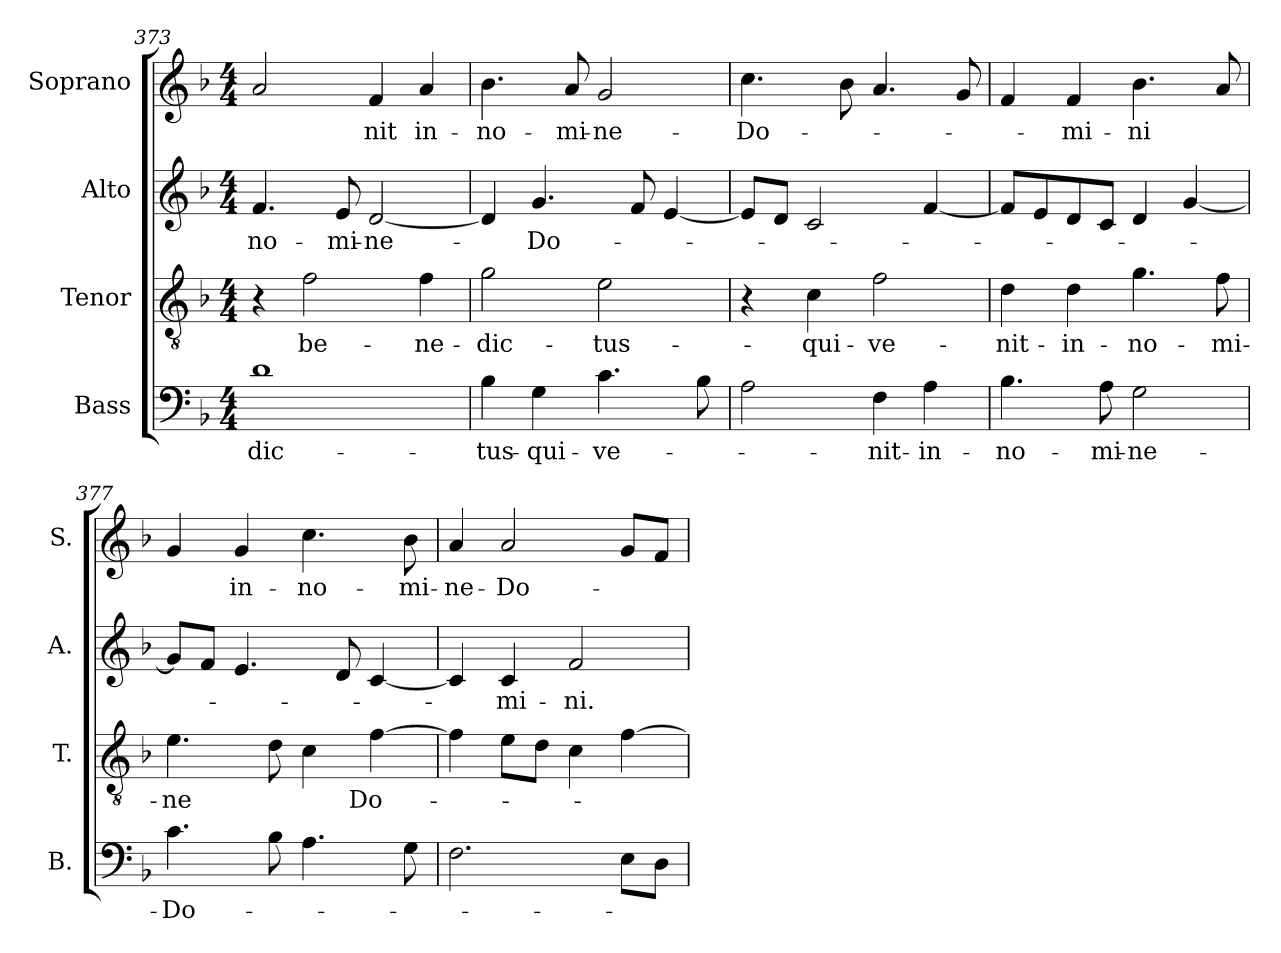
**kern	**text	**kern	**text	**kern	**text	**kern	**text
*part4	*part4	*part3	*part3	*part2	*part2	*part1	*part1
*staff4	*staff4	*staff3	*staff3	*staff2	*staff2	*staff1	*staff1
*I"Bass	*	*I"Tenor	*	*I"Alto	*	*I"Soprano	*
*I'B.	*	*I'T.	*	*I'A.	*	*I'S.	*
*clefF4	*	*clefGv2	*	*clefG2	*	*clefG2	*
*	*	*ITrd7c12	*	*	*	*	*
*k[b-]	*	*k[b-]	*	*k[b-]	*	*k[b-]	*
*F:	*	*F:	*	*F:	*	*F:	*
*M4/4	*	*M4/4	*	*M4/4	*	*M4/4	*
=373	=373	=373	=373	=373	=373	=373	=373
!	!LO:LY:b:color=#000000	!	!	!	!	!	!
!	!	!	!	!	!LO:LY:b:color=#000000	!	!
1di	-dic-	4r	.	4.fi/	-no-	2ai/	.
!	!	!	!LO:LY:b:color=#000000	!	!	!	!
.	.	2Fi\	-be-	.	.	.	.
!	!	!	!	!	!LO:LY:b:color=#000000	!	!
.	.	.	.	8ei/	-mi-	.	.
!	!	!	!	!	!LO:LY:b:color=#000000	!	!
!	!	!	!	!	!	!	!LO:LY:b:color=#000000
.	.	.	.	[2di/	-ne-	4fi/	-nit
!	!	!	!LO:LY:b:color=#000000	!	!	!	!
!	!	!	!	!	!	!	!LO:LY:b:color=#000000
.	.	4Fi\	-ne-	.	.	4ai/	in-
=374	=374	=374	=374	=374	=374	=374	=374
!	!LO:LY:b:color=#000000	!	!	!	!	!	!
!	!	!	!LO:LY:b:color=#000000	!	!	!	!
!	!	!	!	!	!	!	!LO:LY:b:color=#000000
4B-i\	-tus-	2Gi\	-dic-	4di/]	.	4.b-i\	-no-
!	!LO:LY:b:color=#000000	!	!	!	!	!	!
!	!	!	!	!	!LO:LY:b:color=#000000	!	!
4Gi\	-qui-	.	.	4.gi/	-Do-	.	.
!	!	!	!	!	!	!	!LO:LY:b:color=#000000
.	.	.	.	.	.	8ai/	-mi-
!	!LO:LY:b:color=#000000	!	!	!	!	!	!
!	!	!	!LO:LY:b:color=#000000	!	!	!	!
!	!	!	!	!	!	!	!LO:LY:b:color=#000000
4.ci\	-ve-	2Ei\	-tus-	.	.	2gi/	-ne-
.	.	.	.	8fi/	.	.	.
.	.	.	.	[4ei/	.	.	.
8B-i\	.	.	.	.	.	.	.
!!LO:LB:g=z
=375	=375	=375	=375	=375	=375	=375	=375
!	!	!	!	!	!	!	!LO:LY:b:color=#000000
2Ai\	.	4r	.	8ei/L]	.	4.cci\	-Do-
.	.	.	.	8di/J	.	.	.
!	!	!	!LO:LY:b:color=#000000	!	!	!	!
.	.	4Ci\	-qui-	2ci/	.	.	.
.	.	.	.	.	.	8b-i\	.
!	!LO:LY:b:color=#000000	!	!	!	!	!	!
!	!	!	!LO:LY:b:color=#000000	!	!	!	!
4Fi\	-nit-	2Fi\	-ve-	.	.	4.ai/	.
!	!LO:LY:b:color=#000000	!	!	!	!	!	!
4Ai\	-in-	.	.	[4fi/	.	.	.
.	.	.	.	.	.	8gi/	.
=376	=376	=376	=376	=376	=376	=376	=376
!	!LO:LY:b:color=#000000	!	!	!	!	!	!
!	!	!	!LO:LY:b:color=#000000	!	!	!	!
4.B-i\	-no-	4Di\	-nit-	8fi/L]	.	4fi/	.
.	.	.	.	8ei/	.	.	.
!	!	!	!LO:LY:b:color=#000000	!	!	!	!
!	!	!	!	!	!	!	!LO:LY:b:color=#000000
.	.	4Di\	-in-	8di/	.	4fi/	-mi-
!	!LO:LY:b:color=#000000	!	!	!	!	!	!
8Ai\	-mi-	.	.	8ci/J	.	.	.
!	!LO:LY:b:color=#000000	!	!	!	!	!	!
!	!	!	!LO:LY:b:color=#000000	!	!	!	!
!	!	!	!	!	!	!	!LO:LY:b:color=#000000
2Gi\	-ne-	4.Gi\	-no-	4di/	.	4.b-i\	-ni
.	.	.	.	[4gi/	.	.	.
!	!	!	!LO:LY:b:color=#000000	!	!	!	!
.	.	8Fi\	-mi-	.	.	8ai/	.
=377	=377	=377	=377	=377	=377	=377	=377
!	!LO:LY:b:color=#000000	!	!	!	!	!	!
!	!	!	!LO:LY:b:color=#000000	!	!	!	!
4.ci\	-Do-	4.Ei\	-ne	8gi/L]	.	4gi/	.
.	.	.	.	8fi/J	.	.	.
!	!	!	!	!	!	!	!LO:LY:b:color=#000000
.	.	.	.	4.ei/	.	4gi/	in-
8B-i\	.	8Di\	.	.	.	.	.
!	!	!	!	!	!	!	!LO:LY:b:color=#000000
4.Ai\	.	4Ci\	.	.	.	4.cci\	-no-
.	.	.	.	8di/	.	.	.
!	!	!	!LO:LY:b:color=#000000	!	!	!	!
.	.	[4Fi\	Do-	[4ci/	.	.	.
!	!	!	!	!	!	!	!LO:LY:b:color=#000000
8Gi\	.	.	.	.	.	8b-i\	-mi-
=378	=378	=378	=378	=378	=378	=378	=378
!	!	!	!	!	!	!	!LO:LY:b:color=#000000
2.Fi\	.	4Fi\]	.	4ci/]	.	4ai/	-ne-
!	!	!	!	!	!LO:LY:b:color=#000000	!	!
!	!	!	!	!	!	!	!LO:LY:b:color=#000000
.	.	8Ei\L	.	4ci/	-mi-	2ai/	-Do-
.	.	8Di\J	.	.	.	.	.
!	!	!	!	!	!LO:LY:b:color=#000000	!	!
.	.	4Ci\	.	2fi/	-ni.-	.	.
8Ei\L	.	[4Fi\	.	.	.	8gi/L	.
8Di\J	.	.	.	.	.	8fi/J	.
=	=	=	=	=	=	=	=
*-	*-	*-	*-	*-	*-	*-	*-
